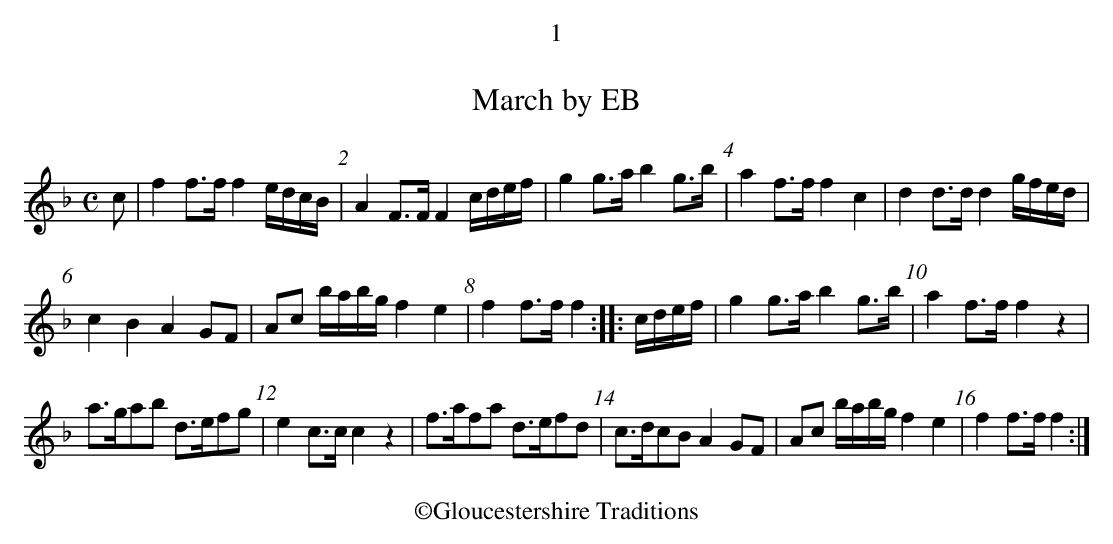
X:1
T:March by EB
M:C
L:1/8
K:F
 c | f2 f>f f2 e/d/c/B/ | A2 F>F F2 c/d/e/f/ | g2 g>a b2 g>b | a2 f>f f2 c2 | d2 d>d d2 g/f/e/d/ |
c2 B2 A2 GF | Ac b/a/b/g/ f2 e2 | f2 f>f f2 :: c/d/e/f/ | g2 g>a b2 g>b | a2 f>f f2 z2 |
a>gab d>efg | e2 c>c c2 z2 | f>afa d>efd | c>dcB A2 GF | Ac b/a/b/g/ f2 e2 | f2 f>f f2 :|
